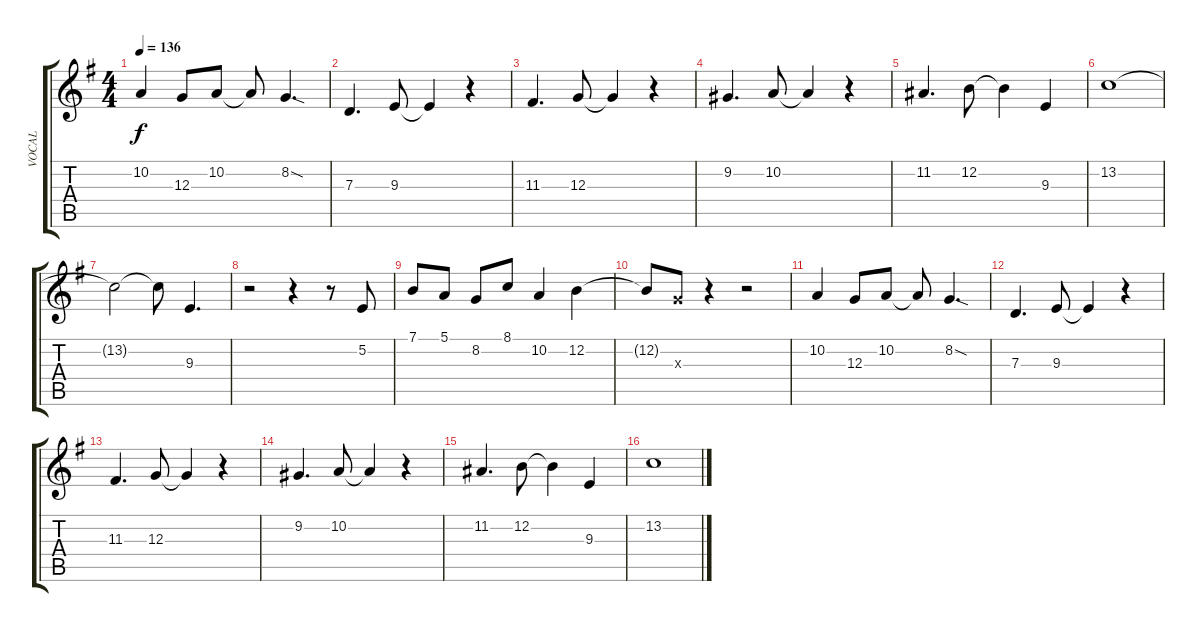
\track ("VOCAL" "VOCAL") {instrument stringensemble1}
\staff {score tabs}
\tuning (E4 B3 G3 D3 A2 E2) {hide}
\ts (4 4)
\tempo 136
\clef g2
\ks eminor
10.2.4{dy f} 12.3.8 10.2.8 10.2{t}.8 8.2{sod}.4{d} |
7.3.4{d} 9.3.8 9.3{t}.4 r.4 |
11.3.4{d} 12.3.8 12.3{t}.4 r.4 |
9.2.4{d} 10.2.8 10.2{t}.4 r.4 |
11.2.4{d} 12.2.8 12.2{t}.4 9.3.4 |
13.2.1 |
13.2{t}.2 13.2{t}.8 9.3.4{d} |
r.2 r.4 r.8 5.2.8 |
7.1.8 5.1.8 8.2.8 8.1.8 10.2.4 12.2.4 |
12.2{t}.8 12.3{x}.8 r.4 r.2 |
10.2.4 12.3.8 10.2.8 10.2{t}.8 8.2{sod}.4{d} |
7.3.4{d} 9.3.8 9.3{t}.4 r.4 |
11.3.4{d} 12.3.8 12.3{t}.4 r.4 |
9.2.4{d} 10.2.8 10.2{t}.4 r.4 |
11.2.4{d} 12.2.8 12.2{t}.4 9.3.4 |
13.2.1
